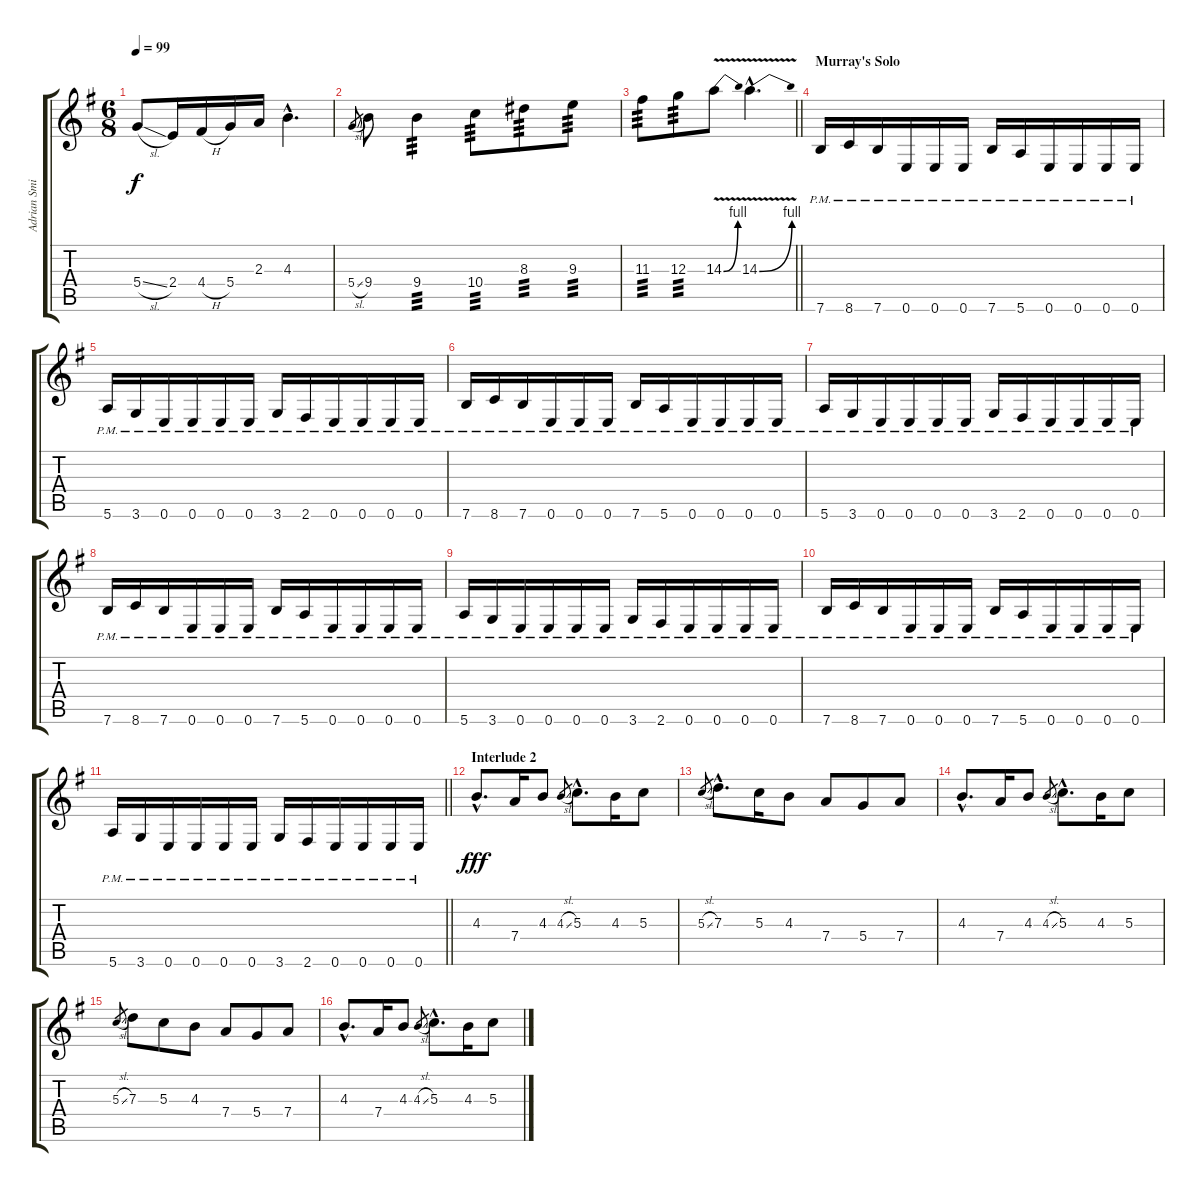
\track ("Adrian Smith" "Adrian Smi") {instrument electricguitarclean}
\staff {score tabs}
\tuning (E4 B3 G3 D3 A2 E2) {hide}
\ts (6 8)
\tempo 99
\clef g2
\ks eminor
5.4{sl}.8{dy f} 2.4.16 4.4{h}.16 5.4.16 2.3.16 4.3{hac}.4{d} |
5.4{sl}.8{gr} 9.4.8 9.4.4{tp 3} 10.4.8{tp 3} 8.3.8{tp 3} 9.3.8{tp 3} |
\barLineRight lightlight
11.3.8{tp 3} 12.3.8{tp 3} 14.3{be (bend 0 0 60 4) v}.8 14.3{be (bend 0 0 60 4) v hac}.4{d} |
\section ("" "Murray's Solo")
7.6{pm}.16{volume 9} 8.6{pm}.16 7.6{pm}.16 0.6{pm}.16 0.6{pm}.16 0.6{pm}.16 7.6{pm}.16 5.6{pm}.16 0.6{pm}.16 0.6{pm}.16 0.6{pm}.16 0.6{pm}.16 |
5.6{pm}.16 3.6{pm}.16 0.6{pm}.16 0.6{pm}.16 0.6{pm}.16 0.6{pm}.16 3.6{pm}.16 2.6{pm}.16 0.6{pm}.16 0.6{pm}.16 0.6{pm}.16 0.6{pm}.16 |
7.6{pm}.16 8.6{pm}.16 7.6{pm}.16 0.6{pm}.16 0.6{pm}.16 0.6{pm}.16 7.6{pm}.16 5.6{pm}.16 0.6{pm}.16 0.6{pm}.16 0.6{pm}.16 0.6{pm}.16 |
5.6{pm}.16 3.6{pm}.16 0.6{pm}.16 0.6{pm}.16 0.6{pm}.16 0.6{pm}.16 3.6{pm}.16 2.6{pm}.16 0.6{pm}.16 0.6{pm}.16 0.6{pm}.16 0.6{pm}.16 |
7.6{pm}.16 8.6{pm}.16 7.6{pm}.16 0.6{pm}.16 0.6{pm}.16 0.6{pm}.16 7.6{pm}.16 5.6{pm}.16 0.6{pm}.16 0.6{pm}.16 0.6{pm}.16 0.6{pm}.16 |
5.6{pm}.16 3.6{pm}.16 0.6{pm}.16 0.6{pm}.16 0.6{pm}.16 0.6{pm}.16 3.6{pm}.16 2.6{pm}.16 0.6{pm}.16 0.6{pm}.16 0.6{pm}.16 0.6{pm}.16 |
7.6{pm}.16 8.6{pm}.16 7.6{pm}.16 0.6{pm}.16 0.6{pm}.16 0.6{pm}.16 7.6{pm}.16 5.6{pm}.16 0.6{pm}.16 0.6{pm}.16 0.6{pm}.16 0.6{pm}.16 |
\barLineRight lightlight
5.6{pm}.16 3.6{pm}.16 0.6{pm}.16 0.6{pm}.16 0.6{pm}.16 0.6{pm}.16 3.6{pm}.16 2.6{pm}.16 0.6{pm}.16 0.6{pm}.16 0.6{pm}.16 0.6{pm}.16 |
\section ("" "Interlude 2")
4.3{hac}.8{d dy fff volume 13} 7.4.16 4.3.8 4.3{sl}.8{gr} 5.3{hac}.8{d} 4.3.16 5.3.8 |
5.3{sl}.8{gr} 7.3{hac}.8{d} 5.3.16 4.3.8 7.4.8 5.4.8 7.4.8 |
4.3{hac}.8{d} 7.4.16 4.3.8 4.3{sl}.8{gr} 5.3{hac}.8{d} 4.3.16 5.3.8 |
5.3{sl}.8{gr} 7.3.8 5.3.8 4.3.8 7.4.8 5.4.8 7.4.8 |
4.3{hac}.8{d} 7.4.16 4.3.8 4.3{sl}.8{gr} 5.3{hac}.8{d} 4.3.16 5.3.8
